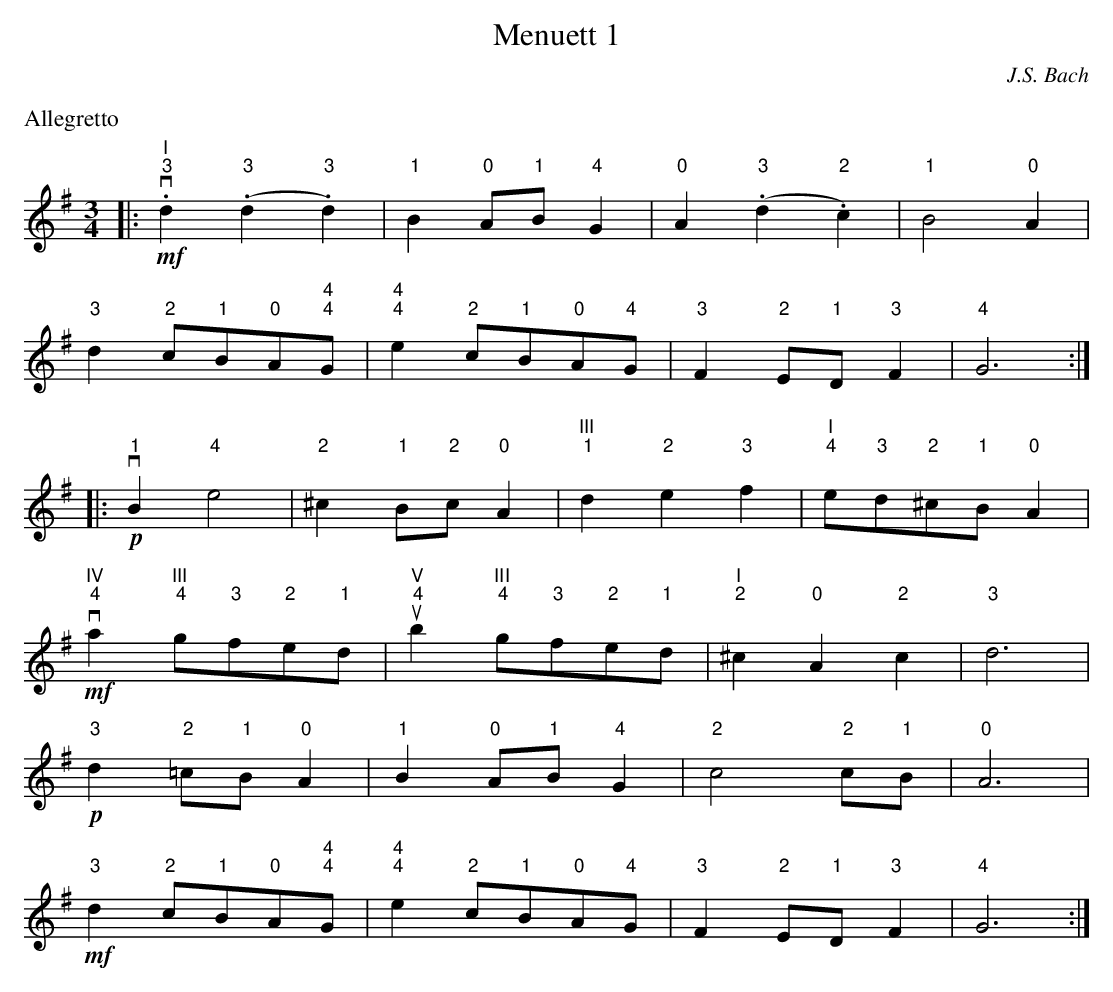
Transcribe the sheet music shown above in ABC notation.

X:1
T: Menuett 1
C: J.S. Bach
C:
C:
P: Allegretto
M: 3/4
L: 1/8
K: G
|: +mf+ v"I""3".d2("3".d2"3".d2) | "1"B2"0"A"1"B"4"G2 | "0"A2("3".d2."2"c2) | "1"B4"0"A2 |
"3"d2"2"c"1"B"0"A"4""4"G | "4""4"e2"2"c"1"B"0"A"4"G | "3"F2"2"E"1"D"3"F2 | "4"G6 :|
|: +p+ v"1"B2"4"e4 | "2"^c2"1"B"2"c"0"A2 | "III""1"d2"2"e2"3"f2 | "I""4"e"3"d"2"^c"1"B"0"A2 |
+mf+ v"IV""4"a2"III""4"g"3"f"2"e"1"d | u"V""4"b2"III""4"g"3"f"2"e"1"d | "I""2"^c2"0"A2"2"c2 | "3"d6 |
+p+ "3"d2"2"=c"1"B"0"A2 | "1"B2"0"A"1"B"4"G2 | "2"c4"2"c"1"B | "0"A6 |
+mf+ "3"d2"2"c"1"B"0"A"4""4"G | "4""4"e2"2"c"1"B"0"A"4"G | "3"F2"2"E"1"D"3"F2 | "4"G6 :|
